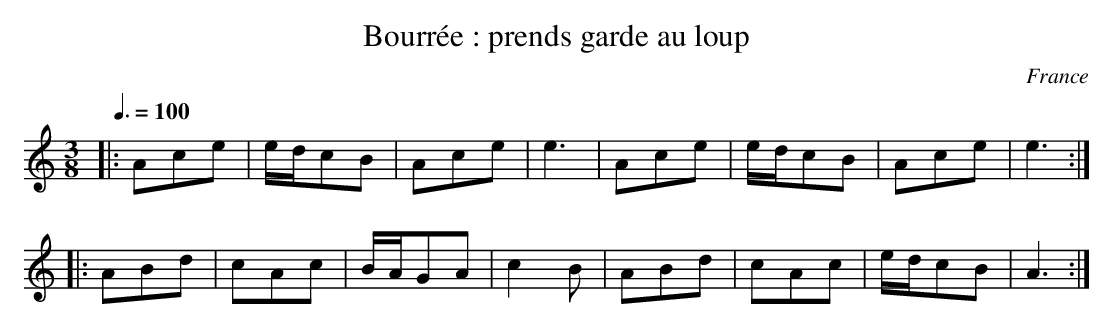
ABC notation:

X:1
T:Bourrée : prends garde au loup
M:3/8
O:France
Q:3/8=100
K:C
|:A2c2e2| edc2B2| A2c2e2| e6|A2c2e2| edc2B2| A2c2e2| e6:|
|: A2B2d2| c2A2c2| BAG2A2| c4B2|A2B2d2| c2A2c2| edc2B2| A6 :|
